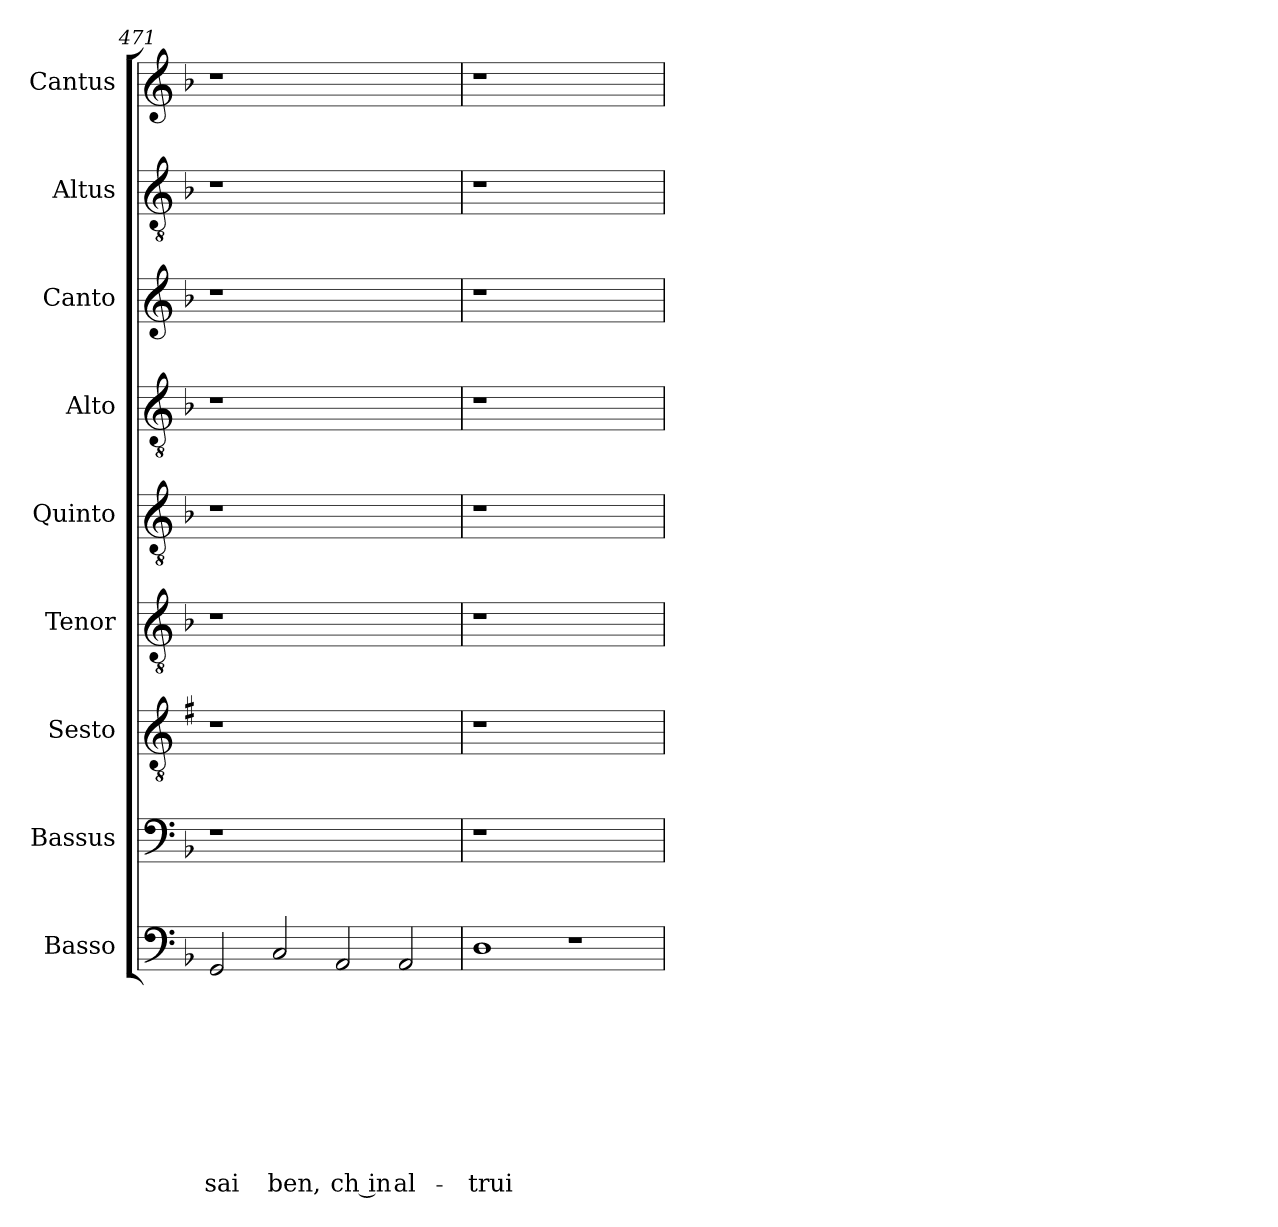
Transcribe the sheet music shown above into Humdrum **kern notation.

**kern	**text	**text	**text	**text	**text	**text	**text	**text	**text	**kern	**kern	**kern	**kern	**kern	**kern	**kern	**kern
*part9	*part9	*part9	*part9	*part9	*part9	*part9	*part9	*part9	*part9	*part8	*part7	*part6	*part5	*part4	*part3	*part2	*part1
*staff9	*staff9	*staff9	*staff9	*staff9	*staff9	*staff9	*staff9	*staff9	*staff9	*staff8	*staff7	*staff6	*staff5	*staff4	*staff3	*staff2	*staff1
*I"Basso	*	*	*	*	*	*	*	*	*	*I"Bassus	*I"Sesto	*I"Tenor	*I"Quinto	*I"Alto	*I"Canto	*I"Altus	*I"Cantus
*	*	*	*	*	*	*	*	*	*	*	*I'Sesto	*I'Tenor	*I'Quinto	*I'Alto	*I'Canto	*I'Altus	*I'Cantus
*clefF4	*	*	*	*	*	*	*	*	*	*clefF4	*clefGv2	*clefGv2	*clefGv2	*clefGv2	*clefG2	*clefGv2	*clefG2
*k[b-]	*	*	*	*	*	*	*	*	*	*k[b-]	*k[f#]	*k[b-]	*k[b-]	*k[b-]	*k[b-]	*k[b-]	*k[b-]
*F:	*	*	*	*	*	*	*	*	*	*F:	*G:	*F:	*F:	*F:	*F:	*F:	*F:
=471	=471	=471	=471	=471	=471	=471	=471	=471	=471	=471	=471	=471	=471	=471	=471	=471	=471
!	!	!	!	!	!	!	!	!	!LO:LY:b	!	!	!	!	!	!	!	!
2GG/	.	.	.	.	.	.	.	.	sai	1r	1r	1r	1r	1r	1r	1r	1r
!	!	!	!	!	!	!	!	!	!LO:LY:b	!	!	!	!	!	!	!	!
2C/	.	.	.	.	.	.	.	.	ben,	.	.	.	.	.	.	.	.
!	!	!	!	!	!	!	!	!	!LO:LY:b:rj	!	!	!	!	!	!	!	!
2AA/	.	.	.	.	.	.	.	.	ch in	1ryy	1ryy	1ryy	1ryy	1ryy	1ryy	1ryy	1ryy
!	!	!	!	!	!	!	!	!	!LO:LY:b	!	!	!	!	!	!	!	!
2AA/	.	.	.	.	.	.	.	.	al-	.	.	.	.	.	.	.	.
=472	=472	=472	=472	=472	=472	=472	=472	=472	=472	=472	=472	=472	=472	=472	=472	=472	=472
!	!	!	!	!	!	!	!	!	!LO:LY:b	!	!	!	!	!	!	!	!
1D	.	.	.	.	.	.	.	.	-trui	1r	1r	1r	1r	1r	1r	1r	1r
1r	.	.	.	.	.	.	.	.	.	1ryy	1ryy	1ryy	1ryy	1ryy	1ryy	1ryy	1ryy
=	=	=	=	=	=	=	=	=	=	=	=	=	=	=	=	=	=
*-	*-	*-	*-	*-	*-	*-	*-	*-	*-	*-	*-	*-	*-	*-	*-	*-	*-
